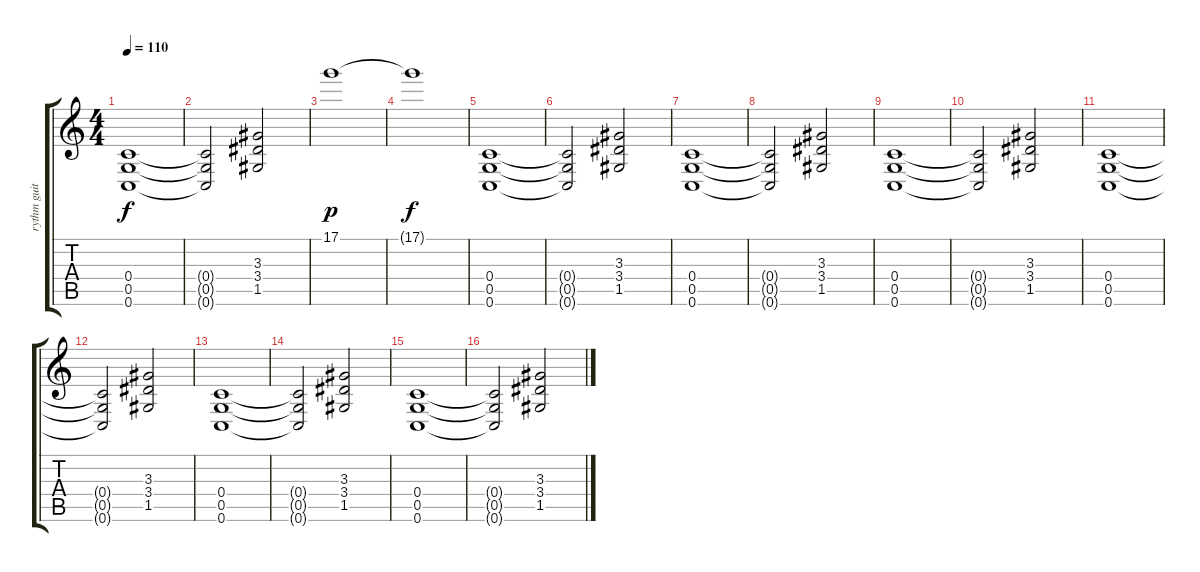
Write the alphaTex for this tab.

\track ("rythm guitar" "rythm guit") {instrument distortionguitar}
\staff {score tabs}
\tuning (D4 A3 F3 C3 G2 C2) {hide}
\ts (4 4)
\tempo 110
\clef g2
\ks c
(0.4 0.5 0.6).1{dy f} |
(0.4{t} 0.5{t} 0.6{t}).2 (3.3 3.4 1.5).2 |
17.1.1{dy p} |
17.1{t}.1{dy f} |
(0.4 0.5 0.6).1 |
(0.4{t} 0.5{t} 0.6{t}).2 (3.3 3.4 1.5).2 |
(0.4 0.5 0.6).1 |
(0.4{t} 0.5{t} 0.6{t}).2 (3.3 3.4 1.5).2 |
(0.4 0.5 0.6).1 |
(0.4{t} 0.5{t} 0.6{t}).2 (3.3 3.4 1.5).2 |
(0.4 0.5 0.6).1 |
(0.4{t} 0.5{t} 0.6{t}).2 (3.3 3.4 1.5).2 |
(0.4 0.5 0.6).1 |
(0.4{t} 0.5{t} 0.6{t}).2 (3.3 3.4 1.5).2 |
(0.4 0.5 0.6).1 |
(0.4{t} 0.5{t} 0.6{t}).2 (3.3 3.4 1.5).2
